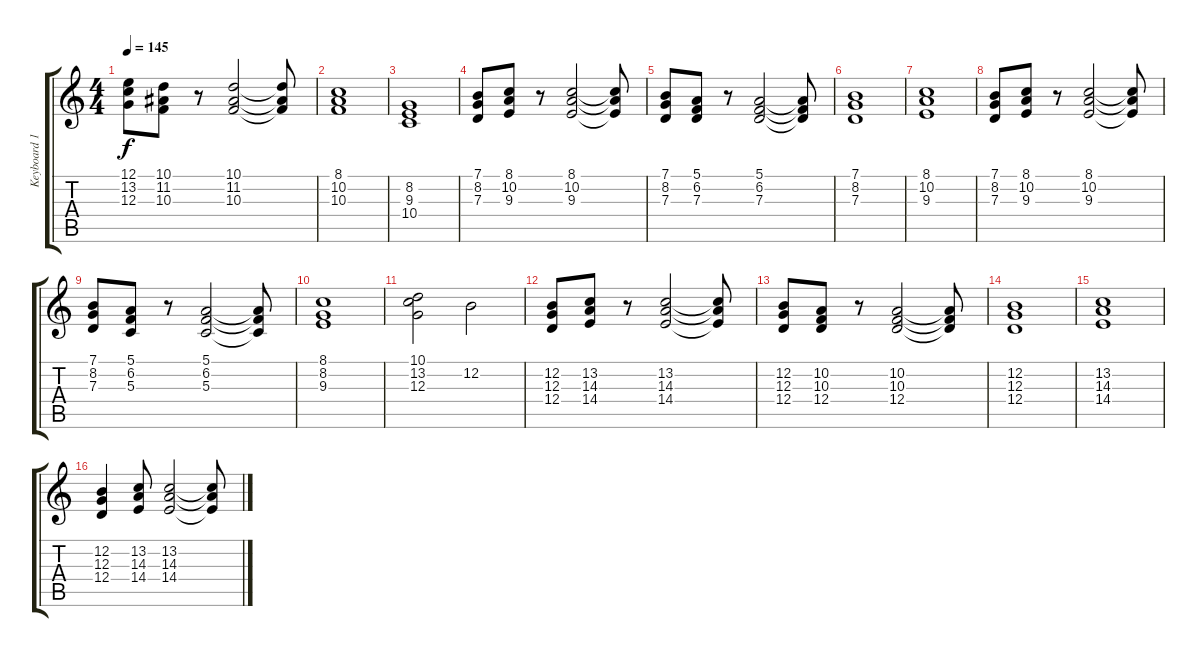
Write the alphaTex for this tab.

\track ("Keyboard 1." "Keyboard 1") {instrument stringensemble1}
\staff {score tabs}
\tuning (E4 B3 G3 D3 A2 E2) {hide}
\ts (4 4)
\tempo 145
\clef g2
\ks c
(12.1 13.2 12.3).8{dy f} (10.1 11.2 10.3).8 r.8 (10.1 11.2 10.3).2 (10.1{t} 11.2{t} 10.3{t}).8 |
(8.1 10.2 10.3).1 |
(8.2 9.3 10.4).1 |
(7.1 8.2 7.3).8 (8.1 10.2 9.3).8 r.8 (8.1 10.2 9.3).2 (8.1{t} 10.2{t} 9.3{t}).8 |
(7.1 8.2 7.3).8 (5.1 6.2 7.3).8 r.8 (5.1 6.2 7.3).2 (5.1{t} 6.2{t} 7.3{t}).8 |
(7.1 8.2 7.3).1 |
(8.1 10.2 9.3).1 |
(7.1 8.2 7.3).8 (8.1 10.2 9.3).8 r.8 (8.1 10.2 9.3).2 (8.1{t} 10.2{t} 9.3{t}).8 |
(7.1 8.2 7.3).8 (5.1 6.2 5.3).8 r.8 (5.1 6.2 5.3).2 (5.1{t} 6.2{t} 5.3{t}).8 |
(8.1 8.2 9.3).1 |
(10.1 13.2 12.3).2 12.2.2 |
(12.2 12.3 12.4).8 (13.2 14.3 14.4).8 r.8 (13.2 14.3 14.4).2 (13.2{t} 14.3{t} 14.4{t}).8 |
(12.2 12.3 12.4).8 (10.2 10.3 12.4).8 r.8 (10.2 10.3 12.4).2 (10.2{t} 10.3{t} 12.4{t}).8 |
(12.2 12.3 12.4).1 |
(13.2 14.3 14.4).1 |
(12.2 12.3 12.4).4 (13.2 14.3 14.4).8 (13.2 14.3 14.4).2 (13.2{t} 14.3{t} 14.4{t}).8
